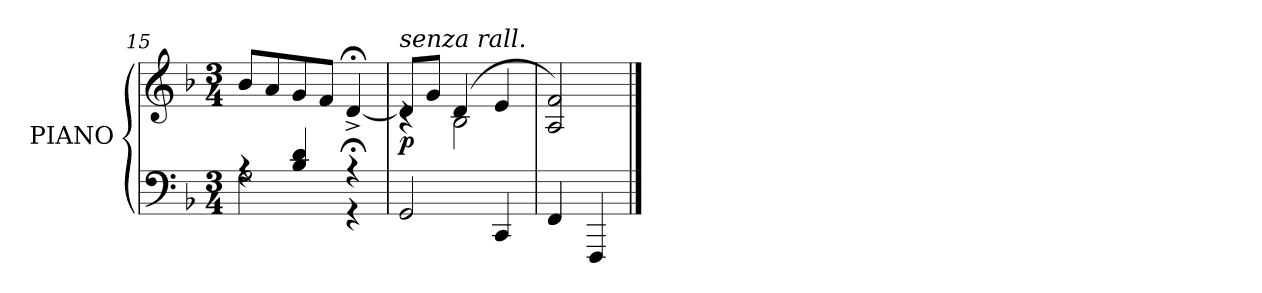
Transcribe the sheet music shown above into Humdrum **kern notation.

**kern	**kern	**dynam
*part1	*part1	*part1
*staff2	*staff1	*staff1/2
*I"PIANO	*	*
*I'Pno.	*	*
*clefF4	*clefG2	*
*k[b-]	*k[b-]	*
*M3/4	*M3/4	*
=15	=15	=15
*^	*	*
4rA	2G\	8b-/L	.
.	.	8a/	.
4B-/ 4d/	.	8g/	.
.	.	8f/J	.
4r;	4r	[4d;<^/	.
=16	=16	=16	=16
*	*	*^	*
!	!	!LO:TX:a:i:t=senza rall.	!	!
!	!	!	!	!LO:DY:b
*v	*v	*	*	*
2GG/	8d/L]	4rc	p
.	8g/J	.	.
.	(>4d/	2B-\	.
4CC/	4e/	.	.
*	*v	*v	*
=17	=17	=17
4FF/	2A/ 2f/)	.
4FFF/	.	.
==	==	==
*-	*-	*-
